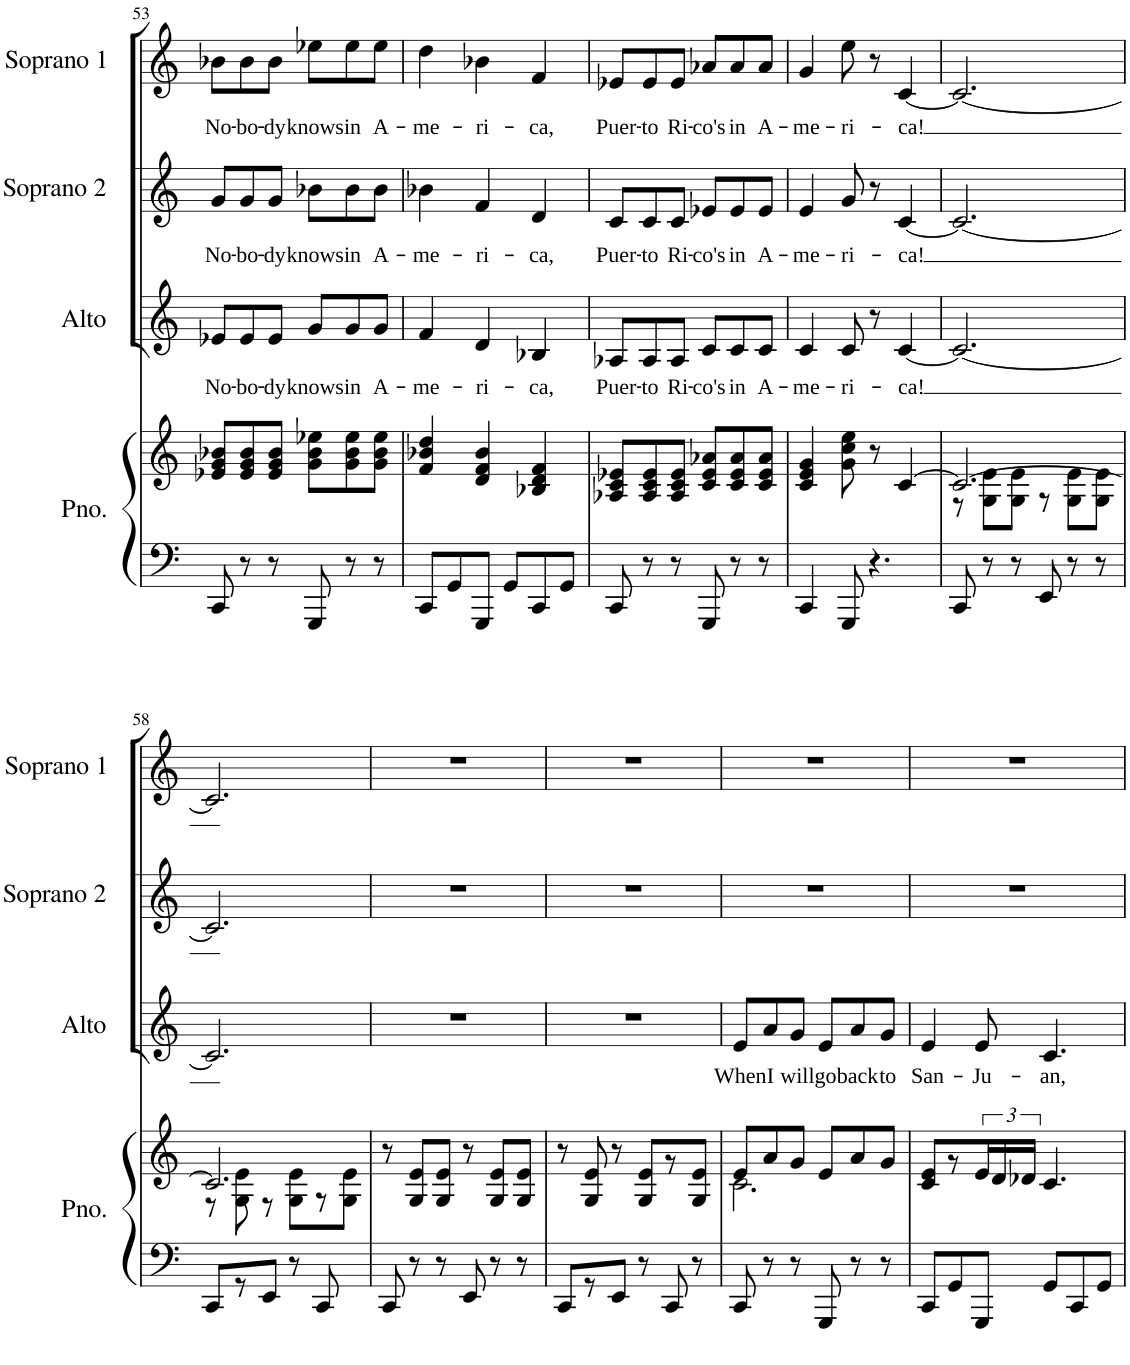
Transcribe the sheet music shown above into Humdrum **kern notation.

**kern	**kern	**kern	**text	**kern	**text	**kern	**text
*part4	*part4	*part3	*part3	*part2	*part2	*part1	*part1
*staff5	*staff4	*staff3	*staff3	*staff2	*staff2	*staff1	*staff1
*I"Piano	*	*I"Alto	*	*I"Soprano 2	*	*I"Soprano 1	*
*I'Pno.	*	*I'Alto	*	*I'Soprano 2	*	*I'Soprano 1	*
!!LO:PB:g=z
*clefF4	*clefG2	*clefG2	*	*clefG2	*	*clefG2	*
*k[]	*k[]	*k[]	*	*k[]	*	*k[]	*
*M6/8	*M6/8	*M6/8	*	*M6/8	*	*M6/8	*
=53	=53	=53	=53	=53	=53	=53	=53
!	!	!	!LO:LY:b	!	!LO:LY:b	!	!LO:LY:b
8CC/	8e-X/ 8g/ 8b-X/L	8e-X/L	No-	8g/L	No-	8b-X\L	No-
!	!	!	!LO:LY:b	!	!LO:LY:b	!	!LO:LY:b
8r	8e-/ 8g/ 8b-/	8e-/	-bo-	8g/	-bo-	8b-\	-bo-
!	!	!	!LO:LY:b	!	!LO:LY:b	!	!LO:LY:b
8r	8e-/ 8g/ 8b-/J	8e-/J	-dy	8g/J	-dy	8b-\J	-dy
!	!	!	!LO:LY:b	!	!LO:LY:b	!	!LO:LY:b
8GGG/	8g\ 8b-\ 8ee-X\L	8g/L	knows	8b-X\L	knows	8ee-X\L	knows
!	!	!	!LO:LY:b	!	!LO:LY:b	!	!LO:LY:b
8r	8g\ 8b-\ 8ee-\	8g/	in	8b-\	in	8ee-\	in
!	!	!	!LO:LY:b	!	!LO:LY:b	!	!LO:LY:b
8r	8g\ 8b-\ 8ee-\J	8g/J	A-	8b-\J	A-	8ee-\J	A-
=54	=54	=54	=54	=54	=54	=54	=54
!	!	!	!LO:LY:b	!	!LO:LY:b	!	!LO:LY:b
8CC/L	4f/ 4b-X/ 4dd/	4f/	-me-	4b-X\	-me-	4dd\	-me-
8GG/	.	.	.	.	.	.	.
!	!	!	!LO:LY:b	!	!LO:LY:b	!	!LO:LY:b
8GGG/J	4d/ 4f/ 4b-/	4d/	-ri-	4f/	-ri-	4b-X\	-ri-
8GG/L	.	.	.	.	.	.	.
!	!	!	!LO:LY:b	!	!LO:LY:b	!	!LO:LY:b
8CC/	4B-X/ 4d/ 4f/	4B-X/	-ca,	4d/	-ca,	4f/	-ca,
8GG/J	.	.	.	.	.	.	.
=55	=55	=55	=55	=55	=55	=55	=55
!	!	!	!LO:LY:b	!	!LO:LY:b	!	!LO:LY:b
8CC/	8A-X/ 8c/ 8e-X/L	8A-X/L	Puer-	8c/L	Puer-	8e-X/L	Puer-
!	!	!	!LO:LY:b	!	!LO:LY:b	!	!LO:LY:b
8r	8A-/ 8c/ 8e-/	8A-/	-to	8c/	-to	8e-/	-to
!	!	!	!LO:LY:b	!	!LO:LY:b	!	!LO:LY:b
8r	8A-/ 8c/ 8e-/J	8A-/J	Ri-	8c/J	Ri-	8e-/J	Ri-
!	!	!	!LO:LY:b	!	!LO:LY:b	!	!LO:LY:b
8GGG/	8c/ 8e-/ 8a-X/L	8c/L	-co's	8e-X/L	-co's	8a-X/L	-co's
!	!	!	!LO:LY:b	!	!LO:LY:b	!	!LO:LY:b
8r	8c/ 8e-/ 8a-/	8c/	in	8e-/	in	8a-/	in
!	!	!	!LO:LY:b	!	!LO:LY:b	!	!LO:LY:b
8r	8c/ 8e-/ 8a-/J	8c/J	A-	8e-/J	A-	8a-/J	A-
=56	=56	=56	=56	=56	=56	=56	=56
!	!	!	!LO:LY:b	!	!LO:LY:b	!	!LO:LY:b
4CC/	4c/ 4e/ 4g/	4c/	-me-	4e/	-me-	4g/	-me-
!	!	!	!LO:LY:b	!	!LO:LY:b	!	!LO:LY:b
8GGG/	8g\ 8cc\ 8ee\	8c/	-ri-	8g/	-ri-	8ee\	-ri-
4.r	8r	8r	.	8r	.	8r	.
!	!	!	!LO:LY:b	!	!LO:LY:b	!	!LO:LY:b
.	[4c/	[4c/	-ca!	[4c/	-ca!	[4c/	-ca!
=57	=57	=57	=57	=57	=57	=57	=57
*	*^	*	*	*	*	*	*
8CC/	2.c/_	8r	2.c/_	.	2.c/_	.	2.c/_	.
8r	.	8G\ 8e\L	.	.	.	.	.	.
8r	.	8G\ 8e\J	.	.	.	.	.	.
8EE/	.	8r	.	.	.	.	.	.
8r	.	8G\ 8e\L	.	.	.	.	.	.
8r	.	8G\ 8e\J	.	.	.	.	.	.
!!LO:LB:g=z
=58	=58	=58	=58	=58	=58	=58	=58	=58
8CC/L	2.c/]	8r	2.c/]	.	2.c/]	.	2.c/]	.
8r	.	8G\ 8e\	.	.	.	.	.	.
8EE/J	.	8r	.	.	.	.	.	.
8r	.	8G\ 8e\L	.	.	.	.	.	.
8CC/	.	8r	.	.	.	.	.	.
8ryy	.	8G\ 8e\J	.	.	.	.	.	.
*	*v	*v	*	*	*	*	*	*
=59	=59	=59	=59	=59	=59	=59	=59
8CC/	8r	2.r	.	2.r	.	2.r	.
8r	8G/ 8e/L	.	.	.	.	.	.
8r	8G/ 8e/J	.	.	.	.	.	.
8EE/	8r	.	.	.	.	.	.
8r	8G/ 8e/L	.	.	.	.	.	.
8r	8G/ 8e/J	.	.	.	.	.	.
=60	=60	=60	=60	=60	=60	=60	=60
8CC/L	8r	2.r	.	2.r	.	2.r	.
8r	8G/ 8e/	.	.	.	.	.	.
8EE/J	8r	.	.	.	.	.	.
8r	8G/ 8e/L	.	.	.	.	.	.
8CC/	8r	.	.	.	.	.	.
8r	8G/ 8e/J	.	.	.	.	.	.
=61	=61	=61	=61	=61	=61	=61	=61
*	*^	*	*	*	*	*	*
!	!	!	!	!LO:LY:b	!	!	!	!
8CC/	8e/L	2.c\	8e/L	When	2.r	.	2.r	.
!	!	!	!	!LO:LY:b	!	!	!	!
8r	8a/	.	8a/	I	.	.	.	.
!	!	!	!	!LO:LY:b	!	!	!	!
8r	8g/J	.	8g/J	will	.	.	.	.
!	!	!	!	!LO:LY:b	!	!	!	!
8GGG/	8e/L	.	8e/L	go	.	.	.	.
!	!	!	!	!LO:LY:b	!	!	!	!
8r	8a/	.	8a/	back	.	.	.	.
!	!	!	!	!LO:LY:b	!	!	!	!
8r	8g/J	.	8g/J	to	.	.	.	.
*	*v	*v	*	*	*	*	*	*
=62	=62	=62	=62	=62	=62	=62	=62
!	!	!	!LO:LY:b	!	!	!	!
8CC/L	8c/ 8e/L	4e/	San-	2.r	.	2.r	.
8GG/	8r	.	.	.	.	.	.
!	!	!	!LO:LY:b	!	!	!	!
8GGG/J	24e/L	8e/	-Ju-	.	.	.	.
.	24d/	.	.	.	.	.	.
.	24d-X/JJ	.	.	.	.	.	.
!	!	!	!LO:LY:b	!	!	!	!
8GG/L	4.c/	4.c/	-an,	.	.	.	.
8CC/	.	.	.	.	.	.	.
8GG/J	.	.	.	.	.	.	.
=	=	=	=	=	=	=	=
*-	*-	*-	*-	*-	*-	*-	*-
